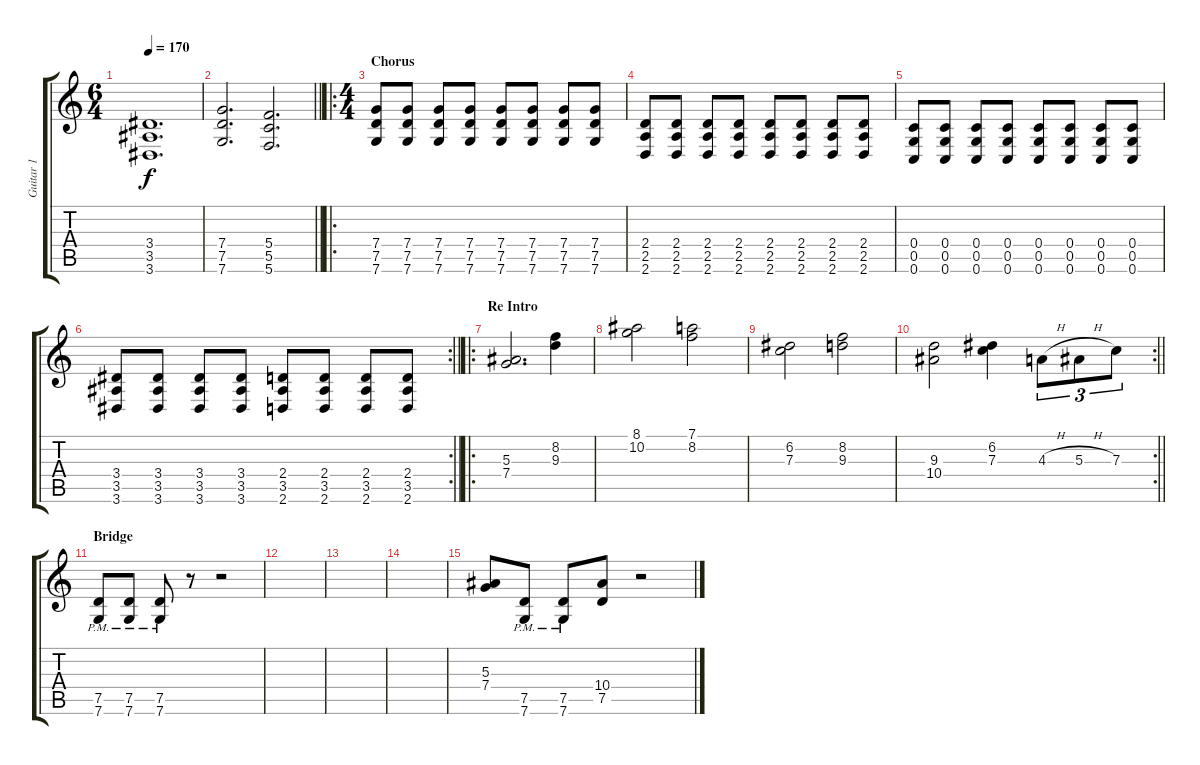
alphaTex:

\track ("Guitar 1" "Guitar 1") {instrument distortionguitar}
\staff {score tabs}
\tuning (D4 A3 F3 C3 G2 C2) {hide}
\ts (6 4)
\tempo 170
\clef g2
\ks c
(3.4 3.5 3.6).1{d dy f} |
\barLineRight lightlight
(7.4 7.5 7.6).2{d} (5.4 5.5 5.6).2{d} |
\ro
\ts (4 4)
\section ("" "Chorus")
(7.4 7.5 7.6).8 (7.4 7.5 7.6).8 (7.4 7.5 7.6).8 (7.4 7.5 7.6).8 (7.4 7.5 7.6).8 (7.4 7.5 7.6).8 (7.4 7.5 7.6).8 (7.4 7.5 7.6).8 |
(2.4 2.5 2.6).8 (2.4 2.5 2.6).8 (2.4 2.5 2.6).8 (2.4 2.5 2.6).8 (2.4 2.5 2.6).8 (2.4 2.5 2.6).8 (2.4 2.5 2.6).8 (2.4 2.5 2.6).8 |
(0.4 0.5 0.6).8 (0.4 0.5 0.6).8 (0.4 0.5 0.6).8 (0.4 0.5 0.6).8 (0.4 0.5 0.6).8 (0.4 0.5 0.6).8 (0.4 0.5 0.6).8 (0.4 0.5 0.6).8 |
\rc 2
\barLineRight lightlight
(3.4 3.5 3.6).8 (3.4 3.5 3.6).8 (3.4 3.5 3.6).8 (3.4 3.5 3.6).8 (2.4 3.5 2.6).8 (2.4 3.5 2.6).8 (2.4 3.5 2.6).8 (2.4 3.5 2.6).8 |
\ro
\section ("" "Re Intro")
(5.3 7.4).2{d} (8.2 9.3).4 |
(8.1 10.2).2 (7.1 8.2).2 |
(6.2 7.3).2 (8.2 9.3).2 |
\rc 2
\barLineRight lightlight
(9.3 10.4).2 (6.2 7.3).4 4.3{h}.8{tu (3 2)} 5.3{h}.8{tu (3 2)} 7.3.8{tu (3 2)} |
\section ("" "Bridge")
(7.5{pm} 7.6{pm}).8 (7.5{pm} 7.6{pm}).8 (7.5{pm} 7.6{pm}).8 r.8 r.2 |
|
|
|
(5.3 7.4).8 (7.5{pm} 7.6{pm}).8 (7.5{pm} 7.6{pm}).8 (10.4 7.5).8 r.2
